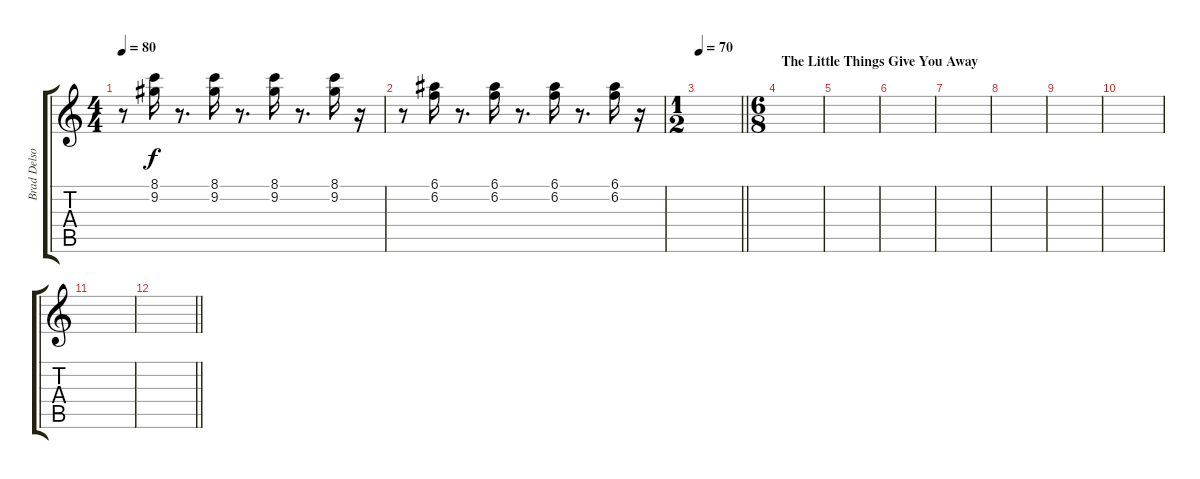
\track ("Brad Delson [Gtr.2]" "Brad Delso") {instrument distortionguitar}
\staff {score tabs}
\tuning (E4 B3 G3 D3 A2 D2) {hide}
\ts (4 4)
\tempo 80
\clef g2
\ks c
r.8{dy f} (8.1 9.2).16 r.8{d} (8.1 9.2).16 r.8{d} (8.1 9.2).16 r.8{d} (8.1 9.2).16 r.16 |
r.8 (6.1 6.2).16 r.8{d} (6.1 6.2).16 r.8{d} (6.1 6.2).16 r.8{d} (6.1 6.2).16 r.16 |
\ts (1 2)
\tempo 70
\barLineRight lightlight
|
\ts (6 8)
\section ("" "The Little Things Give You Away")
|
|
|
|
|
|
|
|
\barLineRight lightlight
